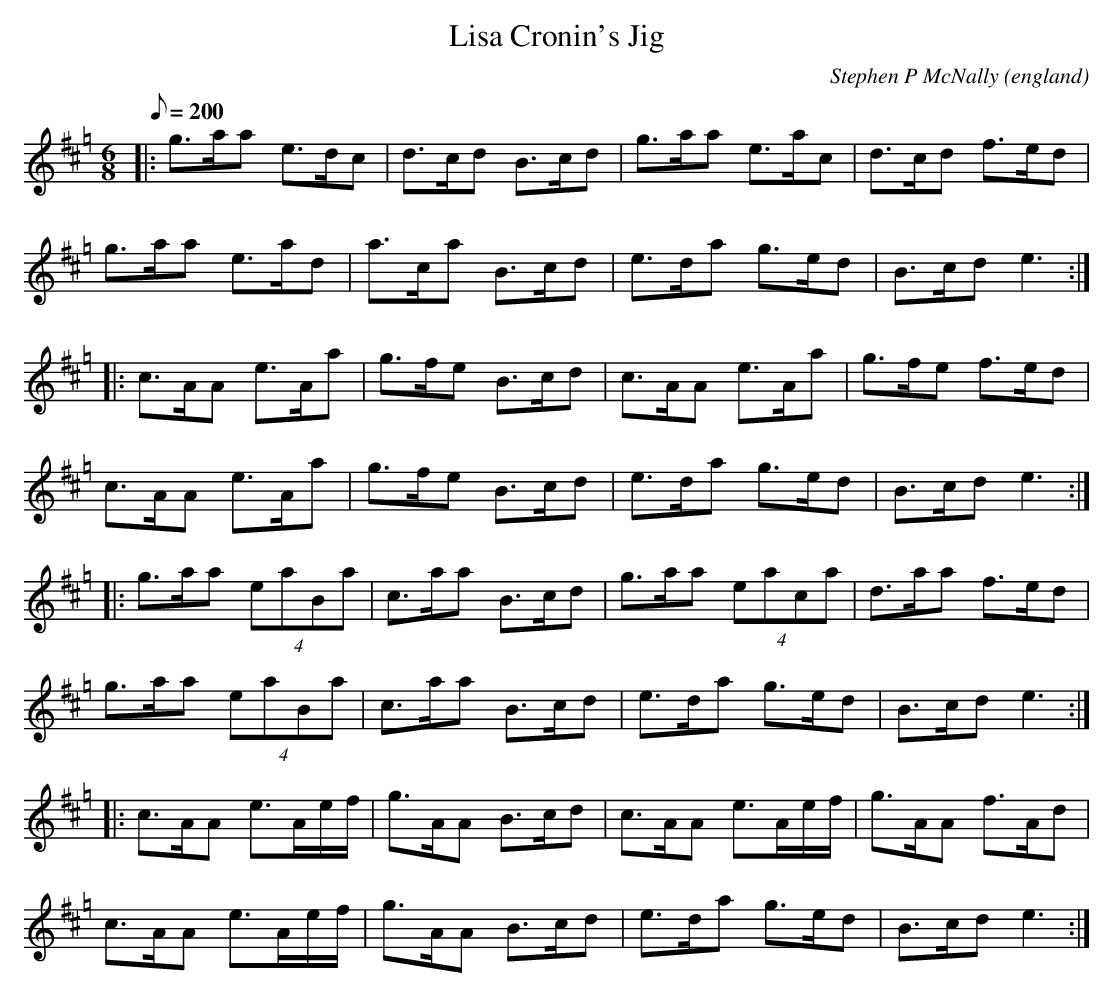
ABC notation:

X:1
T:Lisa Cronin's Jig
O:england
M:6/8
L:1/8
Q:200
C:Stephen P McNally
K:Hp
|:g>aa e>dc|d>cd B>cd|g>aa e>ac|d>cd f>ed|
g>aa e>ad|a>ca B>cd|e>da g>ed|B>cd e3:|
|:c>AA e>Aa|g>fe B>cd|c>AA e>Aa|g>fe f>ed|
c>AA e>Aa|g>fe B>cd|e>da g>ed|B>cd e3:|
|:g>aa (4eaBa|c>aa B>cd|g>aa (4eaca|d>aa f>ed|
g>aa (4eaBa|c>aa B>cd|e>da g>ed|B>cd e3:|
|:c>AA e>Ae/2f/2|g>AA B>cd|c>AA e>Ae/2f/2|g>AA f>Ad|
c>AA e>Ae/2f/2|g>AA B>cd|e>da g>ed|B>cd e3:|
